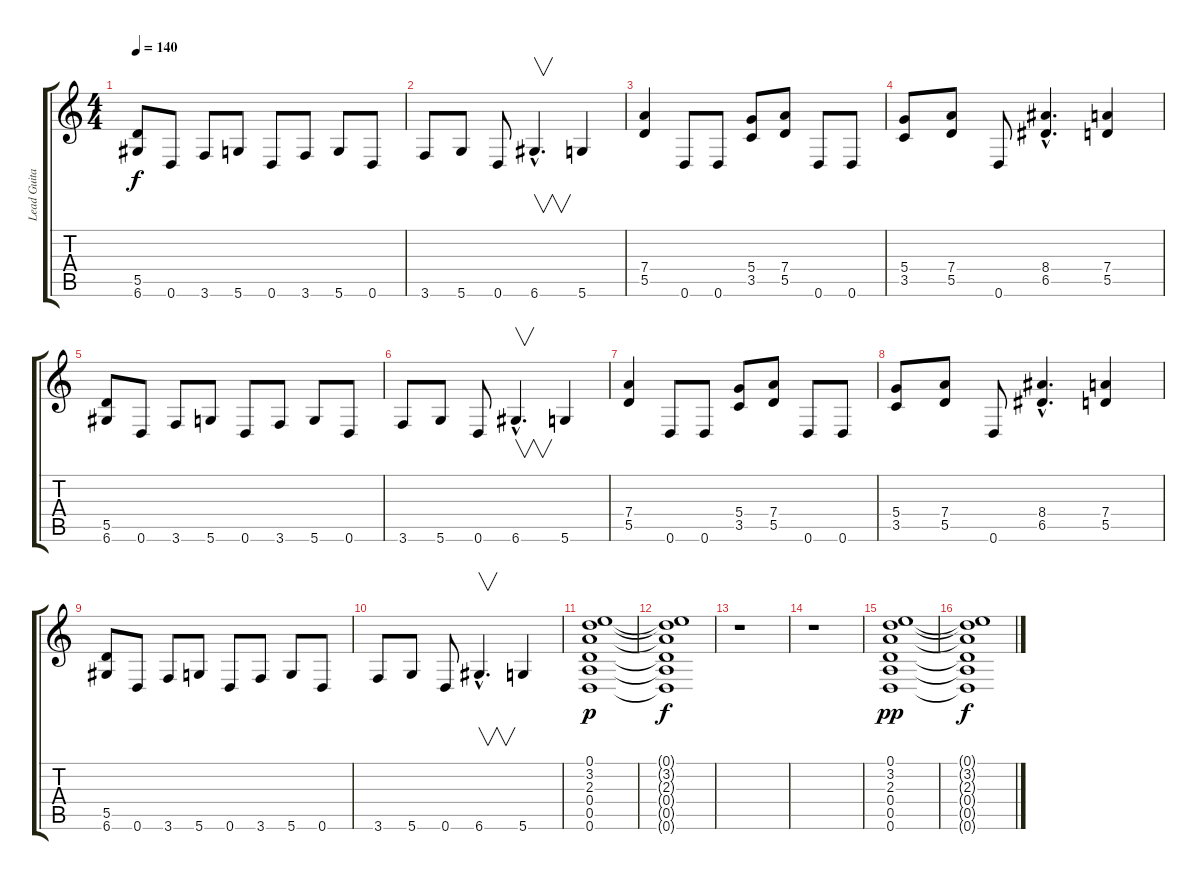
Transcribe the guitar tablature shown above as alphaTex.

\track ("Lead Guitar" "Lead Guita") {instrument distortionguitar}
\staff {score tabs}
\tuning (E4 B3 G3 D3 A2 D2) {hide}
\ts (4 4)
\tempo 140
\clef g2
\ks c
(5.5 6.6).8{dy f} 0.6.8 3.6.8 5.6.8 0.6.8 3.6.8 5.6.8 0.6.8 |
3.6.8 5.6.8 0.6.8 6.6{hac}.4{v d} 5.6.4 |
(7.4 5.5).4 0.6.8 0.6.8 (5.4 3.5).8 (7.4 5.5).8 0.6.8 0.6.8 |
(5.4 3.5).8 (7.4 5.5).8 0.6.8 (8.4{hac} 6.5{hac}).4{d} (7.4 5.5).4 |
(5.5 6.6).8 0.6.8 3.6.8 5.6.8 0.6.8 3.6.8 5.6.8 0.6.8 |
3.6.8 5.6.8 0.6.8 6.6{hac}.4{v d} 5.6.4 |
(7.4 5.5).4 0.6.8 0.6.8 (5.4 3.5).8 (7.4 5.5).8 0.6.8 0.6.8 |
(5.4 3.5).8 (7.4 5.5).8 0.6.8 (8.4{hac} 6.5{hac}).4{d} (7.4 5.5).4 |
(5.5 6.6).8 0.6.8 3.6.8 5.6.8 0.6.8 3.6.8 5.6.8 0.6.8 |
3.6.8 5.6.8 0.6.8 6.6{hac}.4{v d} 5.6.4 |
(0.1 3.2 2.3 0.4 0.5 0.6).1{dy p} |
(0.1{t} 3.2{t} 2.3{t} 0.4{t} 0.5{t} 0.6{t}).1{dy f} |
r.1 |
r.1 |
(0.1 3.2 2.3 0.4 0.5 0.6).1{dy pp} |
(0.1{t} 3.2{t} 2.3{t} 0.4{t} 0.5{t} 0.6{t}).1{dy f}
